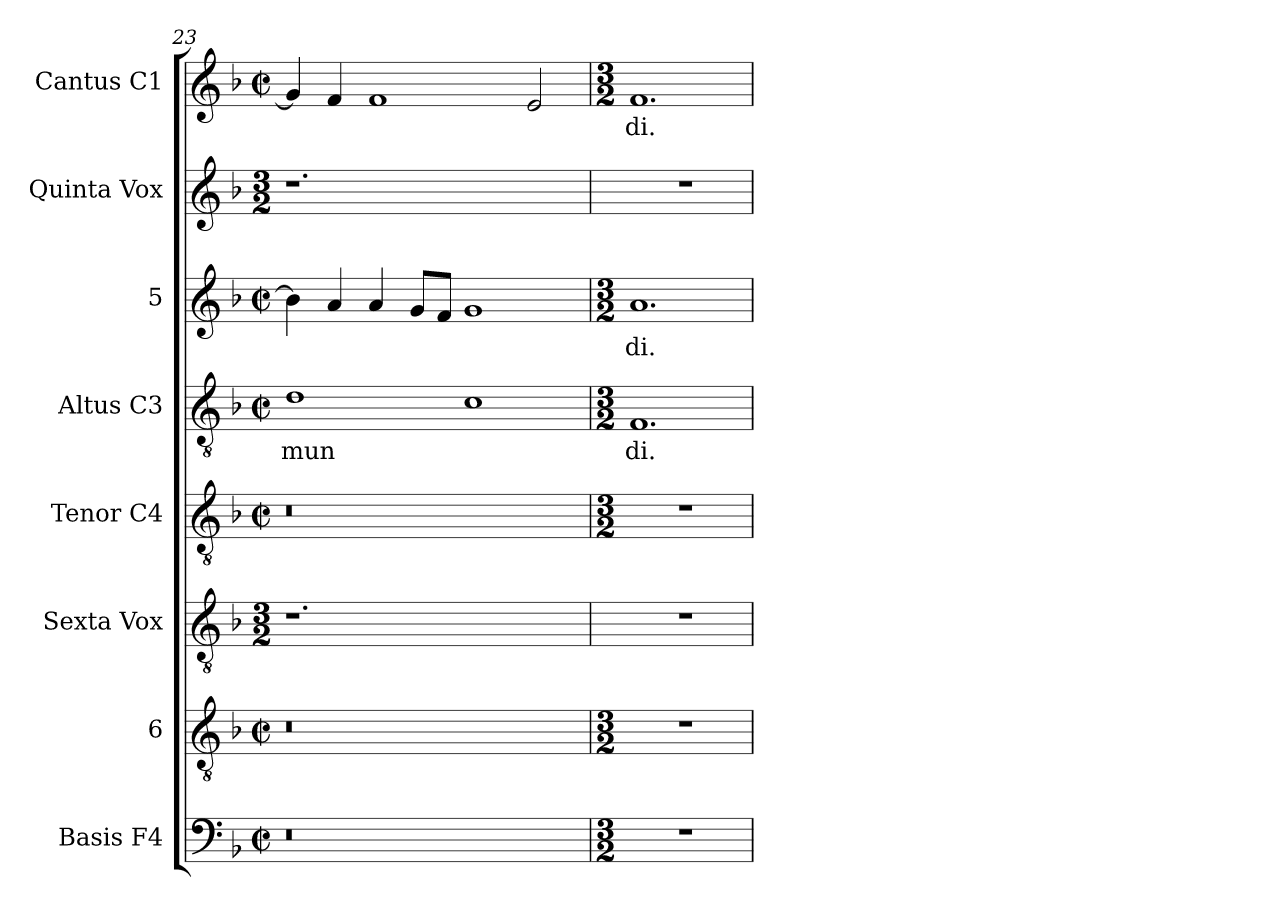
**kern	**kern	**kern	**kern	**kern	**text	**kern	**text	**kern	**kern	**text
*part8	*part7	*part6	*part5	*part4	*part4	*part3	*part3	*part2	*part1	*part1
*staff8	*staff7	*staff6	*staff5	*staff4	*staff4	*staff3	*staff3	*staff2	*staff1	*staff1
*I"Basis  F4	*I"6	*I"Sexta  Vox	*I"Tenor  C4	*I"Altus  C3	*	*I"5	*	*I"Quinta  Vox	*I"Cantus  C1	*
*I'B	*	*	*I'T	*I'A	*	*	*	*	*I'C	*
*clefF4	*clefGv2	*clefGv2	*clefGv2	*clefGv2	*	*clefG2	*	*clefG2	*clefG2	*
*k[b-]	*k[b-]	*k[b-]	*k[b-]	*k[b-]	*	*k[b-]	*	*k[b-]	*k[b-]	*
*F:	*F:	*F:	*F:	*F:	*	*F:	*	*F:	*F:	*
*M2/2	*M2/2	*M3/2	*M2/2	*M2/2	*	*M2/2	*	*M3/2	*M2/2	*
*met(c|)	*met(c|)	*	*met(c|)	*met(c|)	*	*met(c|)	*	*	*met(c|)	*
=23	=23	=23	=23	=23	=23	=23	=23	=23	=23	=23
!	!	!	!	!	!LO:LY:b:cj	!	!LO:LY:b:cj	!	!	!LO:LY:b:cj
0r	0r	1.r	0r	1d	mun-	4b-\]	.	1.r	4g/]	--
!	!	!	!	!	!	!	!LO:LY:b:cj	!	!	!LO:LY:b:cj
.	.	.	.	.	.	4a/	.	.	4f/	--
!	!	!	!	!	!	!	!LO:LY:b:cj	!	!	!LO:LY:b:cj
.	.	.	.	.	.	4a/	.	.	1f	--
!	!	!	!	!	!	!	!LO:LY:b:cj	!	!	!
.	.	.	.	.	.	8g/L	.	.	.	.
!	!	!	!	!	!	!	!LO:LY:b:cj	!	!	!
.	.	.	.	.	.	8f/J	.	.	.	.
!	!	!	!	!	!LO:LY:b:cj	!	!LO:LY:b:cj	!	!	!
.	.	.	.	1c	--	1g	.	.	.	.
!	!	!	!	!	!	!	!	!	!	!LO:LY:b:cj
.	.	2ryy	.	.	.	.	.	2ryy	2e/	--
=24	=24	=24	=24	=24	=24	=24	=24	=24	=24	=24
*M3/2	*M3/2	*	*M3/2	*M3/2	*	*M3/2	*	*	*M3/2	*
!	!	!	!	!	!LO:LY:b:cj	!	!LO:LY:b:cj	!	!	!LO:LY:b:cj
1.r	1.r	1.r	1.r	1.F	-di.	1.a	di.	1.r	1.f	-di.
=	=	=	=	=	=	=	=	=	=	=
*-	*-	*-	*-	*-	*-	*-	*-	*-	*-	*-
